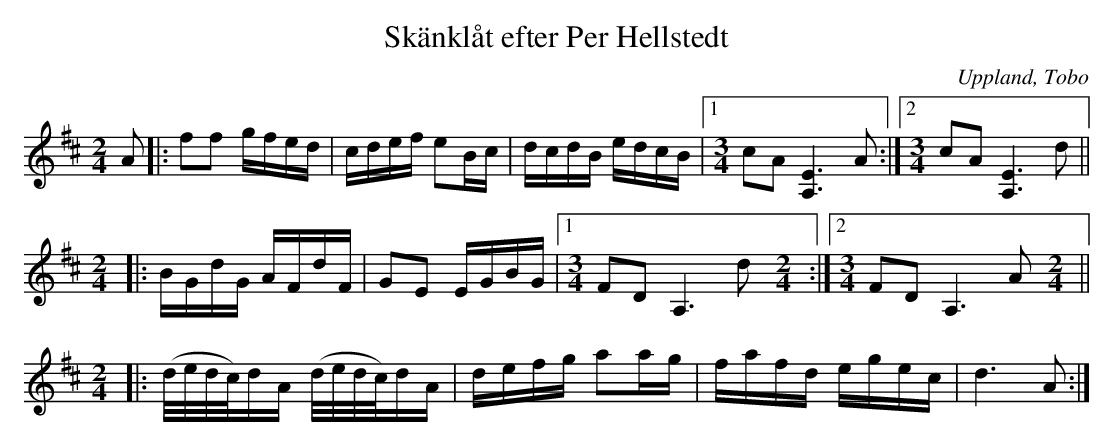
X:1
T: Skänklåt efter Per Hellstedt
O: Uppland, Tobo
M: 2/4
L: 1/16
K: D
A2 |: f2f2 gfed | cdef e2Bc | dcdB edcB |1 [M:3/4] c2A2 [EA,]6 A2 :|2 [M:3/4] c2A2 [EA,]6 d2 ||
[M: 2/4] |:  BGdG AFdF | G2E2 EGBG |1 [M:3/4] F2D2 A,6 d2 [M: 2/4] :|2 [M:3/4] F2D2 A,6 A2 [M: 2/4] ||
[M: 2/4] |: (d/e/d/c/)dA (d/e/d/c/)dA | defg a2ag | fafd egec | d6 A2 :|
